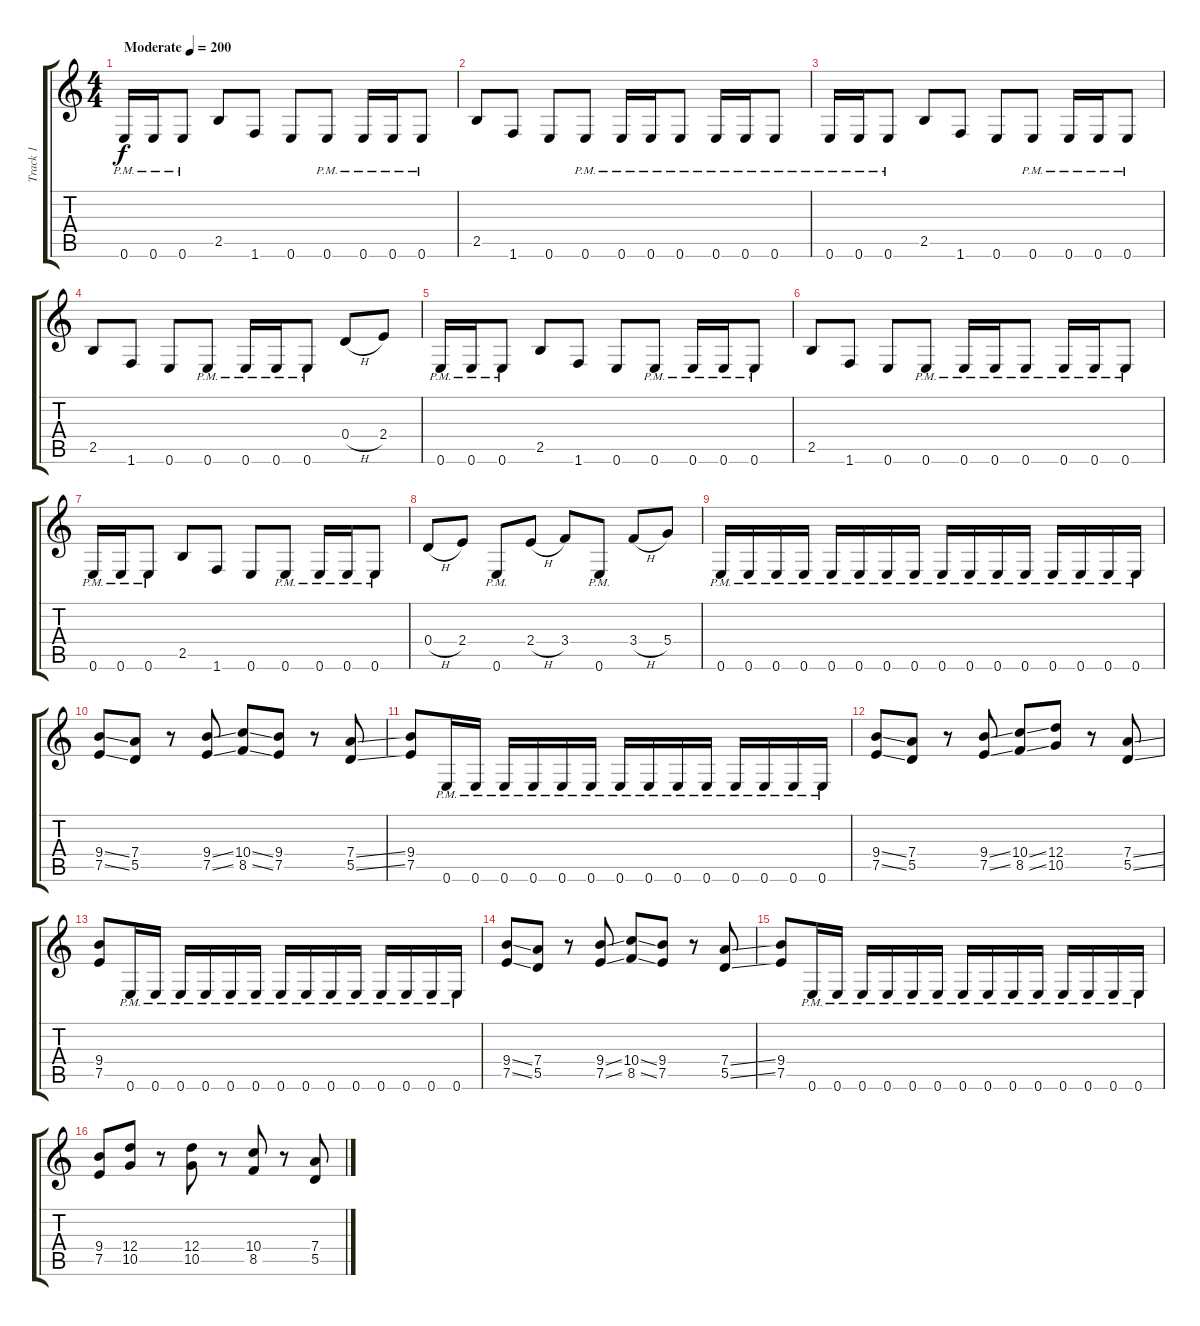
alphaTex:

\track ("Track 1" "Track 1") {instrument distortionguitar}
\staff {score tabs}
\tuning (E4 B3 G3 D3 A2 E2) {hide}
\ts (4 4)
\tempo (200 "Moderate")
\clef g2
\ks c
0.6{pm}.16{dy f instrument distortionguitar} 0.6{pm}.16 0.6{pm}.8 2.5.8 1.6.8 0.6.8 0.6{pm}.8 0.6{pm}.16 0.6{pm}.16 0.6{pm}.8 |
2.5.8 1.6.8 0.6.8 0.6{pm}.8 0.6{pm}.16 0.6{pm}.16 0.6{pm}.8 0.6{pm}.16 0.6{pm}.16 0.6{pm}.8 |
0.6{pm}.16 0.6{pm}.16 0.6{pm}.8 2.5.8 1.6.8 0.6.8 0.6{pm}.8 0.6{pm}.16 0.6{pm}.16 0.6{pm}.8 |
2.5.8 1.6.8 0.6.8 0.6{pm}.8 0.6{pm}.16 0.6{pm}.16 0.6{pm}.8 0.4{h}.8 2.4.8 |
0.6{pm}.16 0.6{pm}.16 0.6{pm}.8 2.5.8 1.6.8 0.6.8 0.6{pm}.8 0.6{pm}.16 0.6{pm}.16 0.6{pm}.8 |
2.5.8 1.6.8 0.6.8 0.6{pm}.8 0.6{pm}.16 0.6{pm}.16 0.6{pm}.8 0.6{pm}.16 0.6{pm}.16 0.6{pm}.8 |
0.6{pm}.16 0.6{pm}.16 0.6{pm}.8 2.5.8 1.6.8 0.6.8 0.6{pm}.8 0.6{pm}.16 0.6{pm}.16 0.6{pm}.8 |
0.4{h}.8 2.4.8 0.6{pm}.8 2.4{h}.8 3.4.8 0.6{pm}.8 3.4{h}.8 5.4.8 |
0.6{pm}.16 0.6{pm}.16 0.6{pm}.16 0.6{pm}.16 0.6{pm}.16 0.6{pm}.16 0.6{pm}.16 0.6{pm}.16 0.6{pm}.16 0.6{pm}.16 0.6{pm}.16 0.6{pm}.16 0.6{pm}.16 0.6{pm}.16 0.6{pm}.16 0.6{pm}.16 |
(9.4{ss} 7.5{ss}).8 (7.4 5.5).8 r.8 (9.4{ss} 7.5{ss}).8 (10.4{ss} 8.5{ss}).8 (9.4 7.5).8 r.8 (7.4{ss} 5.5{ss}).8 |
(9.4 7.5).8 0.6{pm}.16 0.6{pm}.16 0.6{pm}.16 0.6{pm}.16 0.6{pm}.16 0.6{pm}.16 0.6{pm}.16 0.6{pm}.16 0.6{pm}.16 0.6{pm}.16 0.6{pm}.16 0.6{pm}.16 0.6{pm}.16 0.6{pm}.16 |
(9.4{ss} 7.5{ss}).8 (7.4 5.5).8 r.8 (9.4{ss} 7.5{ss}).8 (10.4{ss} 8.5{ss}).8 (12.4 10.5).8 r.8 (7.4{ss} 5.5{ss}).8 |
(9.4 7.5).8 0.6{pm}.16 0.6{pm}.16 0.6{pm}.16 0.6{pm}.16 0.6{pm}.16 0.6{pm}.16 0.6{pm}.16 0.6{pm}.16 0.6{pm}.16 0.6{pm}.16 0.6{pm}.16 0.6{pm}.16 0.6{pm}.16 0.6{pm}.16 |
(9.4{ss} 7.5{ss}).8 (7.4 5.5).8 r.8 (9.4{ss} 7.5{ss}).8 (10.4{ss} 8.5{ss}).8 (9.4 7.5).8 r.8 (7.4{ss} 5.5{ss}).8 |
(9.4 7.5).8 0.6{pm}.16 0.6{pm}.16 0.6{pm}.16 0.6{pm}.16 0.6{pm}.16 0.6{pm}.16 0.6{pm}.16 0.6{pm}.16 0.6{pm}.16 0.6{pm}.16 0.6{pm}.16 0.6{pm}.16 0.6{pm}.16 0.6{pm}.16 |
(9.4 7.5).8 (12.4 10.5).8 r.8 (12.4 10.5).8 r.8 (10.4 8.5).8 r.8 (7.4{ss} 5.5{ss}).8
